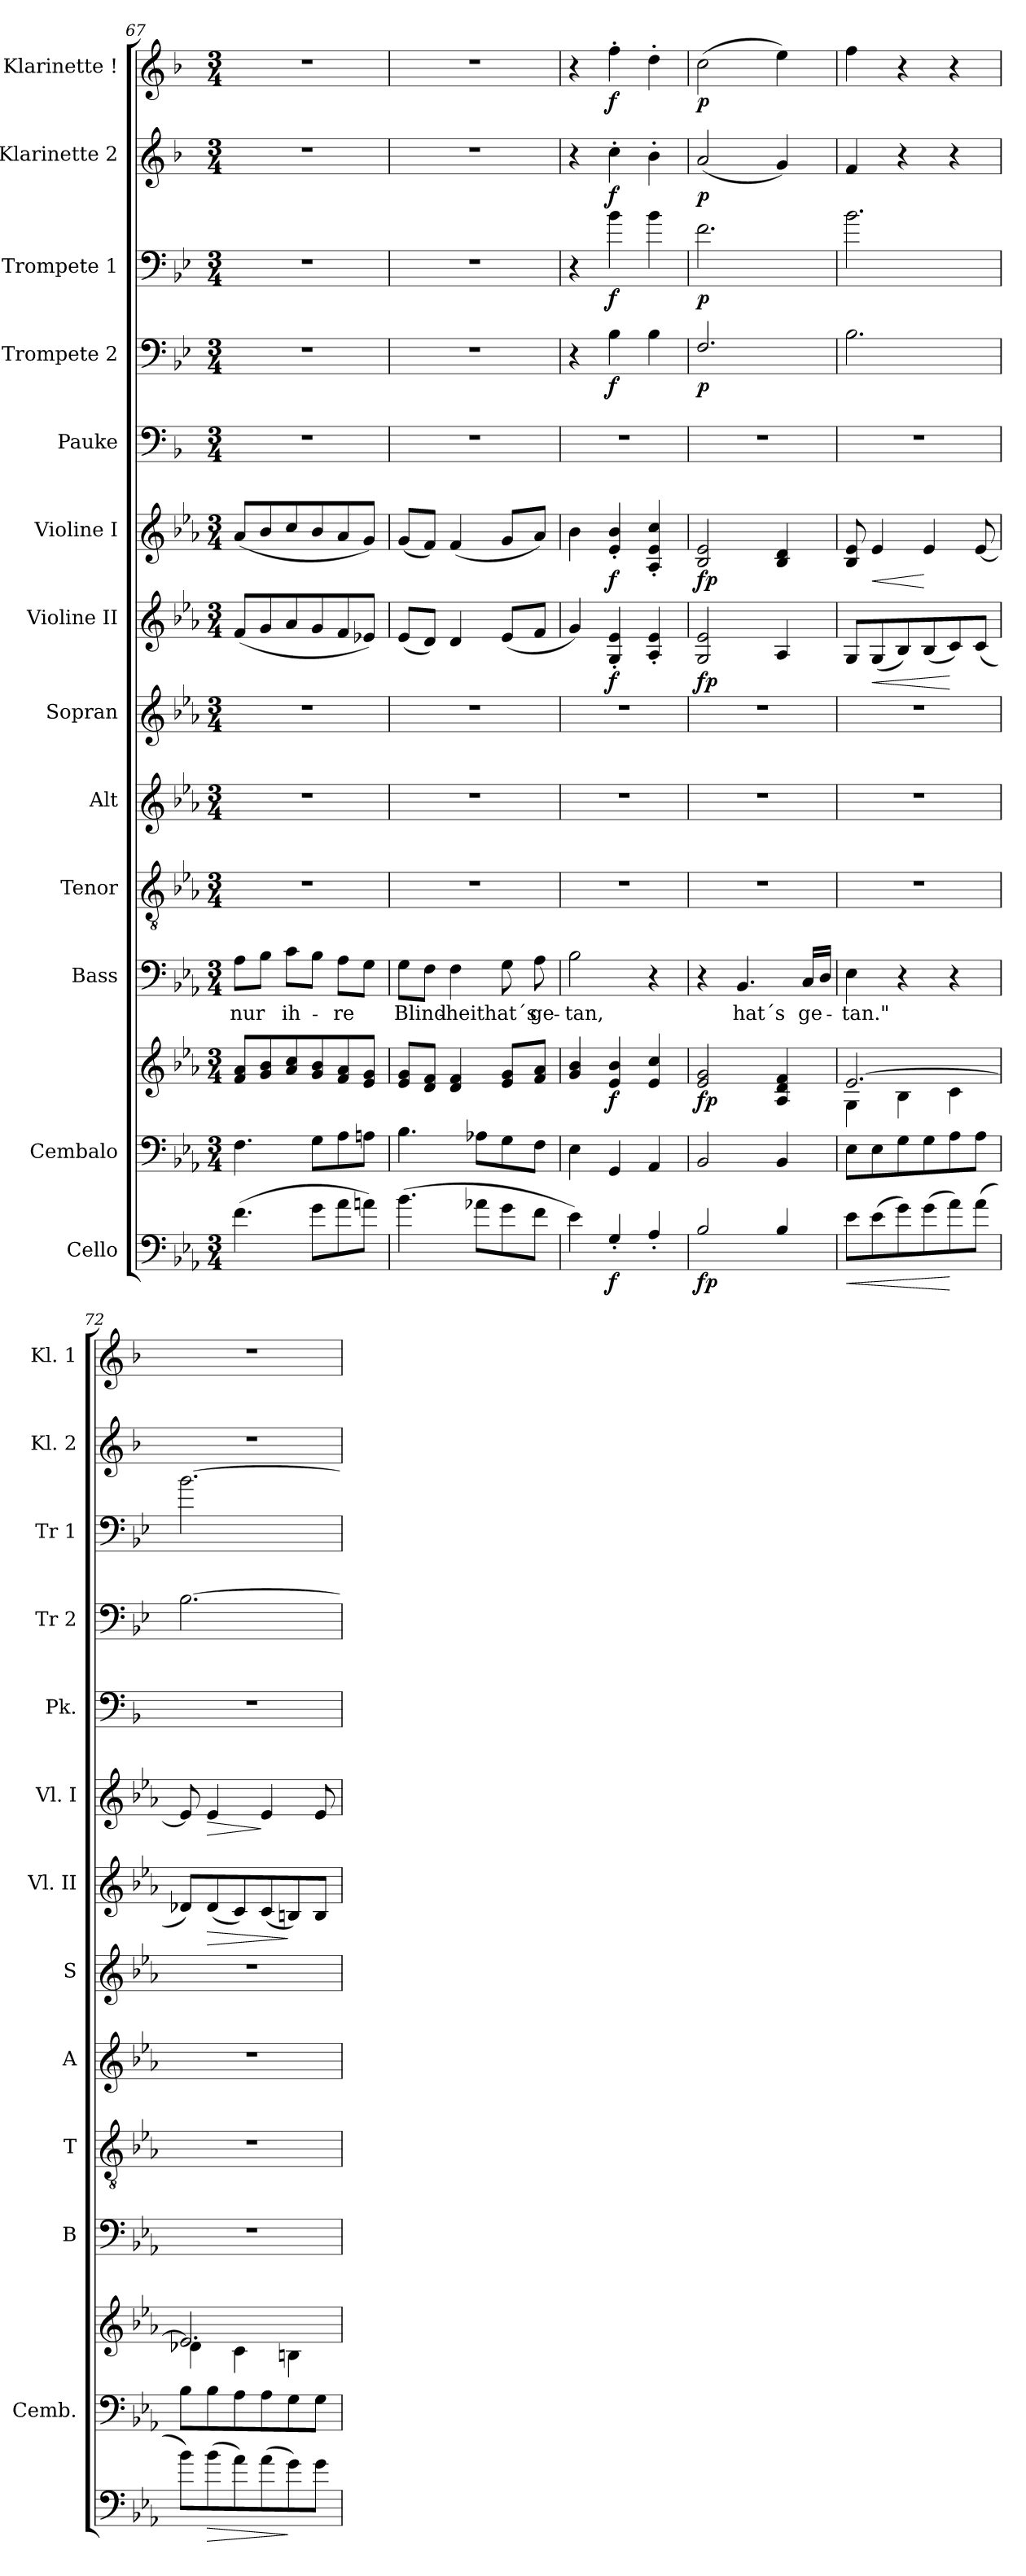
**kern	**dynam	**kern	**kern	**dynam	**kern	**text	**kern	**kern	**kern	**kern	**dynam	**kern	**dynam	**kern	**kern	**dynam	**kern	**dynam	**kern	**dynam	**kern	**dynam
*part13	*part13	*part12	*part12	*part12	*part11	*part11	*part10	*part9	*part8	*part7	*part7	*part6	*part6	*part5	*part4	*part4	*part3	*part3	*part2	*part2	*part1	*part1
*staff14	*staff14	*staff13	*staff12	*staff12/13	*staff11	*staff11	*staff10	*staff9	*staff8	*staff7	*staff7	*staff6	*staff6	*staff5	*staff4	*staff4	*staff3	*staff3	*staff2	*staff2	*staff1	*staff1
*I"Cello	*	*I"Cembalo	*	*	*I"Bass	*	*I"Tenor	*I"Alt	*I"Sopran	*I"Violine II	*	*I"Violine I	*	*I"Pauke	*I"Trompete 2	*	*I"Trompete 1	*	*I"Klarinette 2	*	*I"Klarinette !	*
*	*	*I'Cemb.	*	*	*I'B	*	*I'T	*I'A	*I'S	*I'Vl. II	*	*I'Vl. I	*	*I'Pk.	*I'Tr 2	*	*I'Tr 1	*	*I'Kl. 2	*	*I'Kl. 1	*
*clefF4	*	*clefF4	*clefG2	*	*clefF4	*	*clefGv2	*clefG2	*clefG2	*clefG2	*	*clefG2	*	*clefF4	*clefF4	*	*clefF4	*	*clefG2	*	*clefG2	*
*ITrd7c12	*	*	*	*	*	*	*	*	*	*	*	*	*	*ITrd1c2	*ITrd4c7	*	*ITrd4c7	*	*ITrd1c2	*	*ITrd1c2	*
*k[b-e-a-]	*	*k[b-e-a-]	*k[b-e-a-]	*	*k[b-e-a-]	*	*k[b-e-a-]	*k[b-e-a-]	*k[b-e-a-]	*k[b-e-a-]	*	*k[b-e-a-]	*	*k[b-e-a-]	*k[b-e-a-]	*	*k[b-e-a-]	*	*k[b-e-a-]	*	*k[b-e-a-]	*
*E-:	*	*E-:	*E-:	*	*E-:	*	*E-:	*E-:	*E-:	*E-:	*	*E-:	*	*E-:	*E-:	*	*E-:	*	*E-:	*	*E-:	*
*M3/4	*	*M3/4	*M3/4	*	*M3/4	*	*M3/4	*M3/4	*M3/4	*M3/4	*	*M3/4	*	*M3/4	*M3/4	*	*M3/4	*	*M3/4	*	*M3/4	*
=67	=67	=67	=67	=67	=67	=67	=67	=67	=67	=67	=67	=67	=67	=67	=67	=67	=67	=67	=67	=67	=67	=67
!	!	!	!	!	!	!LO:LY:b	!	!	!	!	!	!	!	!	!	!	!	!	!	!	!	!
(>4.F\	.	4.F\	8f/ 8a-/L	.	8A-\L	nur	2.r	2.r	2.r	(<8f/L	.	(<8a-/L	.	2.r	2.r	.	2.r	.	2.r	.	2.r	.
.	.	.	8g/ 8b-/	.	8B-\J	.	.	.	.	8g/	.	8b-/	.	.	.	.	.	.	.	.	.	.
!	!	!	!	!	!	!LO:LY:b	!	!	!	!	!	!	!	!	!	!	!	!	!	!	!	!
.	.	.	8a-/ 8cc/	.	8c\L	ih-	.	.	.	8a-/	.	8cc/	.	.	.	.	.	.	.	.	.	.
8G\L	.	8G\L	8g/ 8b-/	.	8B-\J	.	.	.	.	8g/	.	8b-/	.	.	.	.	.	.	.	.	.	.
!	!	!	!	!	!	!LO:LY:b	!	!	!	!	!	!	!	!	!	!	!	!	!	!	!	!
8A-\	.	8A-\	8f/ 8a-/	.	8A-\L	-re	.	.	.	8f/	.	8a-/	.	.	.	.	.	.	.	.	.	.
8An\J)	.	8An\J	8e-/ 8g/J	.	8G\J	.	.	.	.	8e-X/J)	.	8g/J)	.	.	.	.	.	.	.	.	.	.
=68	=68	=68	=68	=68	=68	=68	=68	=68	=68	=68	=68	=68	=68	=68	=68	=68	=68	=68	=68	=68	=68	=68
!	!	!	!	!	!	!LO:LY:b	!	!	!	!	!	!	!	!	!	!	!	!	!	!	!	!
(>4.B-\	.	4.B-\	8e-/ 8g/L	.	8G\L	Blind-	2.r	2.r	2.r	(<8e-/L	.	(<8g/L	.	2.r	2.r	.	2.r	.	2.r	.	2.r	.
.	.	.	8d/ 8f/J	.	8F\J	.	.	.	.	8d/J)	.	8f/J)	.	.	.	.	.	.	.	.	.	.
!	!	!	!	!	!	!LO:LY:b	!	!	!	!	!	!	!	!	!	!	!	!	!	!	!	!
.	.	.	4d/ 4f/	.	4F\	-heit	.	.	.	4d/	.	(<4f/	.	.	.	.	.	.	.	.	.	.
8A-X\L	.	8A-X\L	.	.	.	.	.	.	.	.	.	.	.	.	.	.	.	.	.	.	.	.
!	!	!	!	!	!	!LO:LY:b	!	!	!	!	!	!	!	!	!	!	!	!	!	!	!	!
8G\	.	8G\	8e-/ 8g/L	.	8G\	hat´s	.	.	.	(<8e-/L	.	8g/L	.	.	.	.	.	.	.	.	.	.
!	!	!	!	!	!	!LO:LY:b	!	!	!	!	!	!	!	!	!	!	!	!	!	!	!	!
8F\J	.	8F\J	8f/ 8a-/J	.	8A-\	ge-	.	.	.	8f/J	.	8a-/J)	.	.	.	.	.	.	.	.	.	.
=69	=69	=69	=69	=69	=69	=69	=69	=69	=69	=69	=69	=69	=69	=69	=69	=69	=69	=69	=69	=69	=69	=69
!	!	!	!	!	!	!LO:LY:b	!	!	!	!	!	!	!	!	!	!	!	!	!	!	!	!
4E-\)	.	4E-\	4g/ 4b-/	.	2B-\	-tan,	2.r	2.r	2.r	4g/)	.	4b-\	.	2.r	4r	.	4r	.	4r	.	4r	.
!	!LO:DY:b	!	!	!LO:DY:b	!	!	!	!	!	!	!LO:DY:b	!	!LO:DY:b	!	!	!LO:DY:b	!	!LO:DY:b	!	!LO:DY:b	!	!LO:DY:b
4GG'</	f	4GG/	4e-/ 4b-/	f	.	.	.	.	.	4G/'< 4e-/'<	f	4e-/'< 4b-/'<	f	.	4E-\	f	4e-\	f	4b-'>\	f	4ee-'>\	f
4AA-'</	.	4AA-/	4e-/ 4cc/	.	4r	.	.	.	.	4A-/'< 4e-/'<	.	4A-/'< 4e-/'< 4cc/'<	.	.	4E-\	.	4e-\	.	4a-'<\	.	4cc'>\	.
=70	=70	=70	=70	=70	=70	=70	=70	=70	=70	=70	=70	=70	=70	=70	=70	=70	=70	=70	=70	=70	=70	=70
!	!LO:DY:b	!	!	!LO:DY:b	!	!	!	!	!	!	!LO:DY:b	!	!LO:DY:b	!	!	!LO:DY:b	!	!LO:DY:b	!	!LO:DY:b	!	!LO:DY:b
2BB-/	fp	2BB-/	2e-/ 2g/	fp	4r	.	2.r	2.r	2.r	2G/ 2e-/	fp	2B-/ 2e-/	fp	2.r	2.BB-/	p	2.B-\	p	(<2g/	p	(>2b-\	p
!	!	!	!	!	!	!LO:LY:b	!	!	!	!	!	!	!	!	!	!	!	!	!	!	!	!
.	.	.	.	.	4.BB-/	hat´s	.	.	.	.	.	.	.	.	.	.	.	.	.	.	.	.
4BB-/	.	4BB-/	4A-/ 4d/ 4f/	.	.	.	.	.	.	4A-/	.	4B-/ 4d/	.	.	.	.	.	.	4f/)	.	4dd\)	.
!	!	!	!	!	!	!LO:LY:b	!	!	!	!	!	!	!	!	!	!	!	!	!	!	!	!
.	.	.	.	.	16C/LL	ge-	.	.	.	.	.	.	.	.	.	.	.	.	.	.	.	.
.	.	.	.	.	16D/JJ	.	.	.	.	.	.	.	.	.	.	.	.	.	.	.	.	.
=71	=71	=71	=71	=71	=71	=71	=71	=71	=71	=71	=71	=71	=71	=71	=71	=71	=71	=71	=71	=71	=71	=71
!	!LO:HP:b	!	!	!	!	!LO:LY:b	!	!	!	!	!	!	!	!	!	!	!	!	!	!	!	!
*	*	*	*^	*	*	*	*	*	*	*	*	*	*	*	*	*	*	*	*	*	*	*
8E-\L	<	8E-\L	[>2.e-/	4G\	.	4E-\	-tan."	2.r	2.r	2.r	8G/L	.	8B-/ 8e-/	.	2.r	2.E-\	.	2.e-\	.	4e-/	.	4ee-\	.
!	!	!	!	!	!	!	!	!	!	!	!	!LO:HP:b	!	!LO:HP:b	!	!	!	!	!	!	!	!	!
(>8E-\	.	8E-\	.	.	.	.	.	.	.	.	(<8G/	<	4e-/	<	.	.	.	.	.	.	.	.	.
8G\)	.	8G\	.	4B-\	.	4r	.	.	.	.	8B-/)	.	.	.	.	.	.	.	.	4r	.	4r	.
(>8G\	.	8G\	.	.	.	.	.	.	.	.	(<8B-/	.	4e-/	[	.	.	.	.	.	.	.	.	.
8A-\)	[	8A-\	.	4c\	.	4r	.	.	.	.	8c/)	[	.	.	.	.	.	.	.	4r	.	4r	.
(>8A-\J	.	8A-\J	.	.	.	.	.	.	.	.	(<8c/J	.	[8e-/	.	.	.	.	.	.	.	.	.	.
=72	=72	=72	=72	=72	=72	=72	=72	=72	=72	=72	=72	=72	=72	=72	=72	=72	=72	=72	=72	=72	=72	=72	=72
8B-\L)	.	8B-\L	2.e-/]	4d-X\	.	2.r	.	2.r	2.r	2.r	8d-X/L)	.	8e-/]	.	2.r	[2.E-\	.	[2.e-\	.	2.r	.	2.r	.
!	!LO:HP:b	!	!	!	!	!	!	!	!	!	!	!LO:HP:b	!	!LO:HP:b	!	!	!	!	!	!	!	!	!
(>8B-\	>	8B-\	.	.	.	.	.	.	.	.	(<8d-/	>	4e-/	>	.	.	.	.	.	.	.	.	.
8A-\)	.	8A-\	.	4c\	.	.	.	.	.	.	8c/)	.	.	.	.	.	.	.	.	.	.	.	.
(>8A-\	.	8A-\	.	.	.	.	.	.	.	.	(<8c/	.	4e-/	]	.	.	.	.	.	.	.	.	.
8G\)	]	8G\	.	4Bn\	.	.	.	.	.	.	8Bn/)	]	.	.	.	.	.	.	.	.	.	.	.
8G\J	.	8G\J	.	.	.	.	.	.	.	.	8B/J	.	8e-/	.	.	.	.	.	.	.	.	.	.
*	*	*	*v	*v	*	*	*	*	*	*	*	*	*	*	*	*	*	*	*	*	*	*	*
=	=	=	=	=	=	=	=	=	=	=	=	=	=	=	=	=	=	=	=	=	=	=
*-	*-	*-	*-	*-	*-	*-	*-	*-	*-	*-	*-	*-	*-	*-	*-	*-	*-	*-	*-	*-	*-	*-
